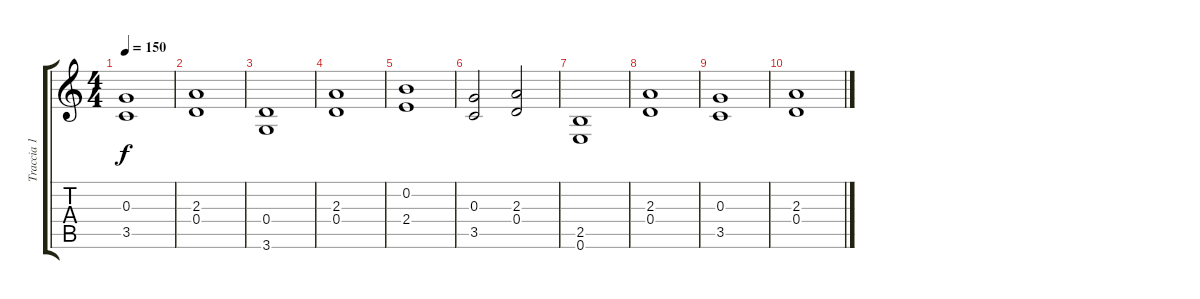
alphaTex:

\track ("Traccia 1" "Traccia 1") {instrument distortionguitar}
\staff {score tabs}
\tuning (E4 B3 G3 D3 A2 E2) {hide}
\ts (4 4)
\tempo 150
\clef g2
\ks c
(0.3 3.5).1{dy f} |
(2.3 0.4).1 |
(0.4 3.6).1{volume 15} |
(2.3 0.4).1{volume 13} |
(0.2 2.4).1{volume 11} |
(0.3 3.5).2{volume 9} (2.3 0.4).2{volume 8} |
(2.5 0.6).1{volume 7} |
(2.3 0.4).1{volume 5} |
(0.3 3.5).1{volume 4} |
(2.3 0.4).1{volume 2}
